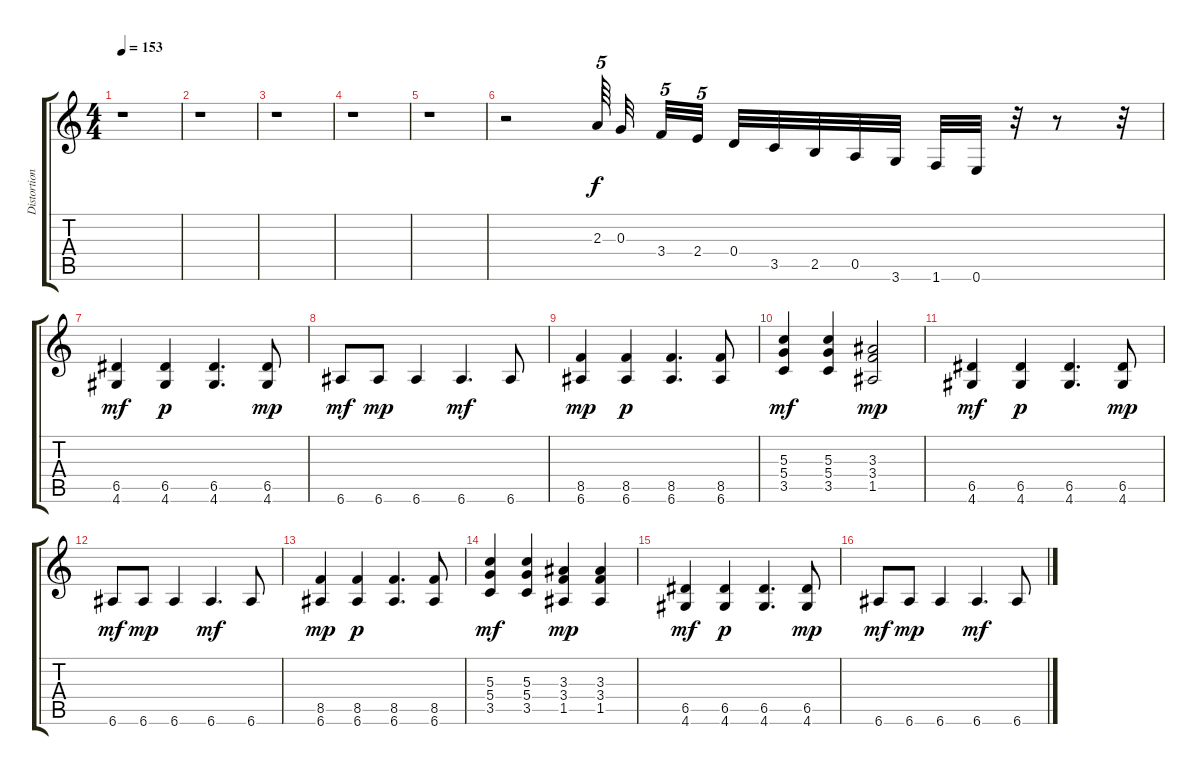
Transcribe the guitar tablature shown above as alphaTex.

\track ("Distortion Guitar" "Distortion") {instrument distortionguitar}
\staff {score tabs}
\tuning (E4 B3 G3 D3 A2 E2) {hide}
\ts (4 4)
\tempo 153
\clef g2
\ks c
r.1{dy mf} |
r.1 |
r.1 |
r.1 |
r.1 |
r.2 2.3.64{tu (5 4) dy f beam splitsecondary} 0.3.32{beam splitsecondary} 3.4.32{tu (5 4)} 2.4.32{tu (5 4) beam splitsecondary} 0.4.32 3.5.32 2.5.32 0.5.32 3.6.32 1.6.32 0.6.32 r.32 r.8 r.32 |
(6.5 4.6).4{dy mf} (6.5 4.6).4{dy p} (6.5 4.6).4{d} (6.5 4.6).8{dy mp} |
6.6.8{dy mf} 6.6.8{dy mp} 6.6.4 6.6.4{d dy mf} 6.6.8 |
(8.5 6.6).4{dy mp} (8.5 6.6).4{dy p} (8.5 6.6).4{d} (8.5 6.6).8 |
(5.3 5.4 3.5).4{dy mf} (5.3 5.4 3.5).4 (3.3 3.4 1.5).2{dy mp} |
(6.5 4.6).4{dy mf} (6.5 4.6).4{dy p} (6.5 4.6).4{d} (6.5 4.6).8{dy mp} |
6.6.8{dy mf} 6.6.8{dy mp} 6.6.4 6.6.4{d dy mf} 6.6.8 |
(8.5 6.6).4{dy mp} (8.5 6.6).4{dy p} (8.5 6.6).4{d} (8.5 6.6).8 |
(5.3 5.4 3.5).4{dy mf} (5.3 5.4 3.5).4 (3.3 3.4 1.5).4{dy mp} (3.3 3.4 1.5).4 |
(6.5 4.6).4{dy mf} (6.5 4.6).4{dy p} (6.5 4.6).4{d} (6.5 4.6).8{dy mp} |
6.6.8{dy mf} 6.6.8{dy mp} 6.6.4 6.6.4{d dy mf} 6.6.8
